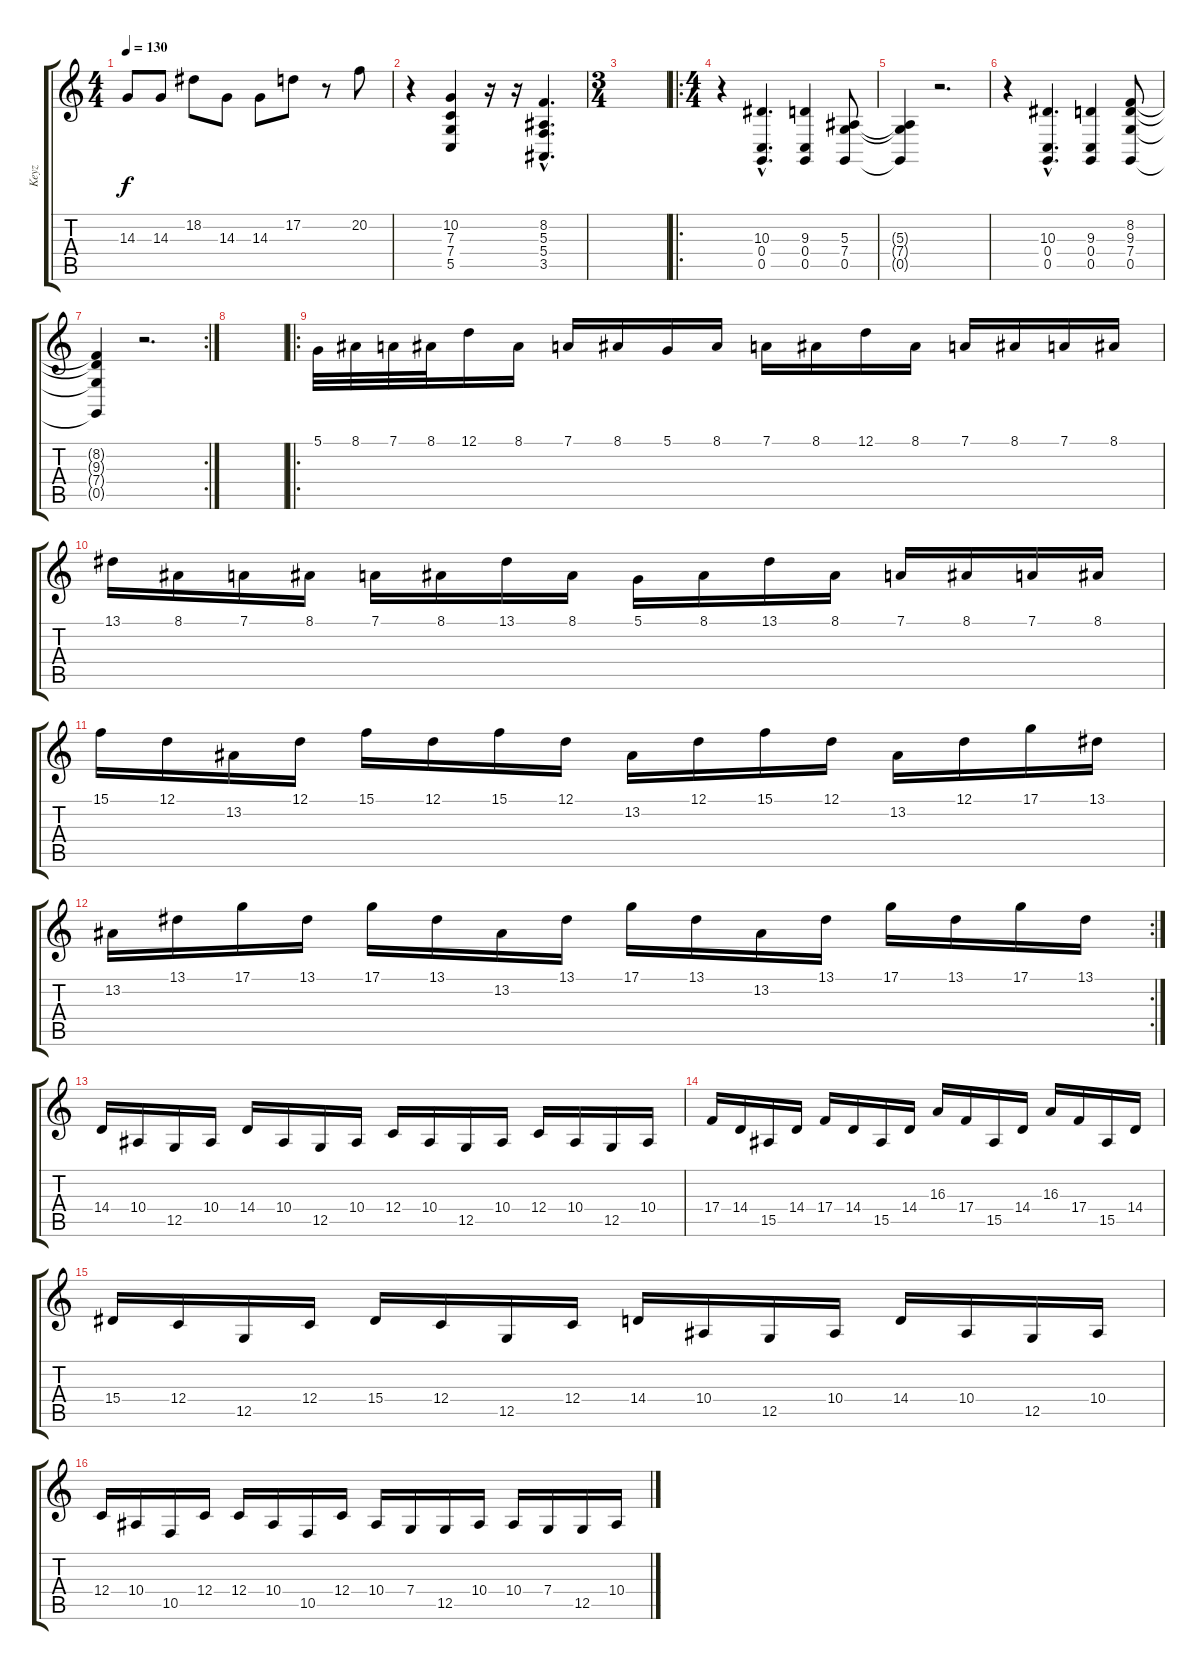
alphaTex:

\track ("Keyz" "Keyz") {instrument acousticgrandpiano}
\staff {score tabs}
\tuning (D4 A3 F3 C3 G2 D2) {hide}
\ts (4 4)
\tempo 130
\clef g2
\ks c
14.3.8{dy f} 14.3.8 18.2.8 14.3.8 14.3.8 17.2.8 r.8 20.2.8 |
r.4 (10.2 7.3 7.4 5.5).4{instrument stringensemble1} r.16 r.16 (8.2{hac} 5.3{hac} 5.4{hac} 3.5{hac}).4{d} |
\ts (3 4)
|
\ro
\ts (4 4)
r.4 (10.3{hac} 0.4{hac} 0.5{hac}).4{d instrument stringensemble1} (9.3 0.4 0.5).4 (5.3 7.4 0.5).8 |
(5.3{t} 7.4{t} 0.5{t}).4 r.2{d} |
r.4 (10.3{hac} 0.4{hac} 0.5{hac}).4{d} (9.3 0.4 0.5).4 (8.2 9.3 7.4 0.5).8 |
\rc 2
(8.2{t} 9.3{t} 7.4{t} 0.5{t}).4 r.2{d} |
|
\ro
5.1.32{instrument orchestralharp} 8.1.32 7.1.32 8.1.32 12.1.16 8.1.16 7.1.16 8.1.16 5.1.16 8.1.16 7.1.16 8.1.16 12.1.16 8.1.16 7.1.16 8.1.16 7.1.16 8.1.16 |
13.1.16 8.1.16 7.1.16 8.1.16 7.1.16 8.1.16 13.1.16 8.1.16 5.1.16 8.1.16 13.1.16 8.1.16 7.1.16 8.1.16 7.1.16 8.1.16 |
15.1.16 12.1.16 13.2.16 12.1.16 15.1.16 12.1.16 15.1.16 12.1.16 13.2.16 12.1.16 15.1.16 12.1.16 13.2.16 12.1.16 17.1.16 13.1.16 |
\rc 2
13.2.16 13.1.16 17.1.16 13.1.16 17.1.16 13.1.16 13.2.16 13.1.16 17.1.16 13.1.16 13.2.16 13.1.16 17.1.16 13.1.16 17.1.16 13.1.16 |
14.4.16{instrument pad1newage} 10.4.16 12.5.16 10.4.16 14.4.16 10.4.16 12.5.16 10.4.16 12.4.16 10.4.16 12.5.16 10.4.16 12.4.16 10.4.16 12.5.16 10.4.16 |
17.4.16 14.4.16 15.5.16 14.4.16 17.4.16 14.4.16 15.5.16 14.4.16 16.3.16 17.4.16 15.5.16 14.4.16 16.3.16 17.4.16 15.5.16 14.4.16 |
15.4.16 12.4.16 12.5.16 12.4.16 15.4.16 12.4.16 12.5.16 12.4.16 14.4.16 10.4.16 12.5.16 10.4.16 14.4.16 10.4.16 12.5.16 10.4.16 |
12.4.16 10.4.16 10.5.16 12.4.16 12.4.16 10.4.16 10.5.16 12.4.16 10.4.16 7.4.16 12.5.16 10.4.16 10.4.16 7.4.16 12.5.16 10.4.16
